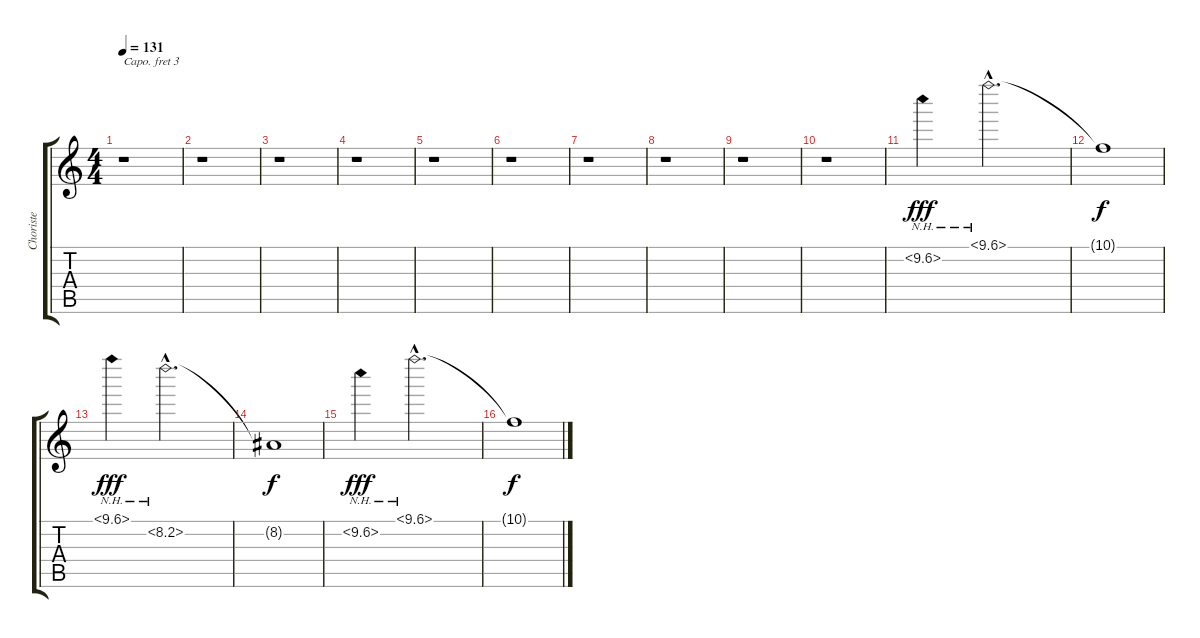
\track ("Choriste" "Choriste") {instrument pad4choir}
\staff {score tabs}
\capo 3
\tuning (E4 B3 G3 D3 A2 E2) {hide}
\ts (4 4)
\tempo 131
\clef g2
\ks c
r.1{dy fff instrument pad4choir} |
r.1 |
r.1 |
r.1 |
r.1 |
r.1 |
r.1 |
r.1 |
r.1 |
r.1 |
10.2{nh}.4{instrument acousticguitarsteel} 10.1{nh hac}.2{d} |
10.1{t}.1{dy f} |
10.1{nh}.4{dy fff} 8.2{nh hac}.2{d} |
8.2{t}.1{dy f} |
10.2{nh}.4{dy fff} 10.1{nh hac}.2{d} |
10.1{t}.1{dy f}
